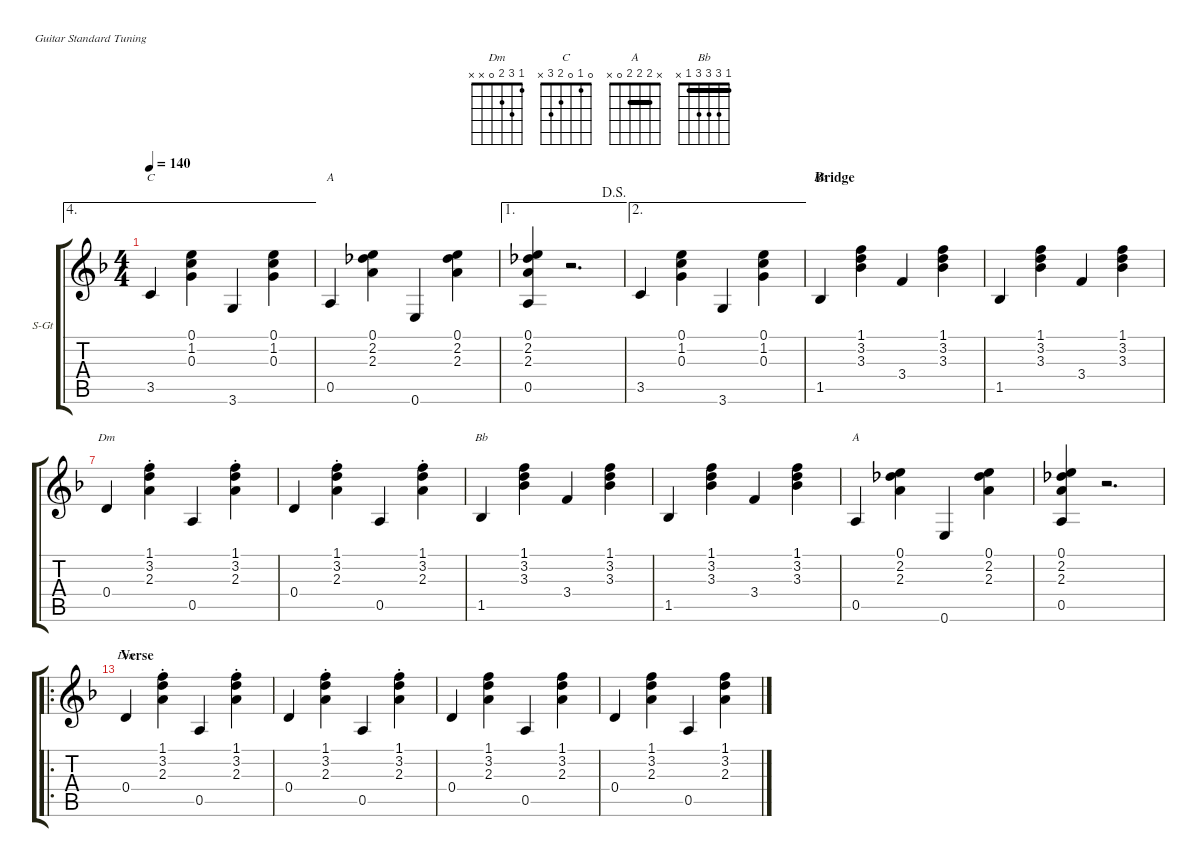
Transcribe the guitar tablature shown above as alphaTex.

\defaultSystemsLayout 4
\hideDynamics
\bracketExtendMode groupsimilarinstruments
\firstSystemTrackNameOrientation horizontal
\otherSystemsTrackNameOrientation horizontal
\defaultBarNumberDisplay FirstOfSystem
\track ("Chords" "S-Gt") {instrument acousticguitarsteel}
\staff {score tabs}
\tuning (E4 B3 G3 D3 A2 E2)
\chord ("Dm" 1 3 2 0 x x)
\chord ("C" 0 1 0 2 3 x)
\chord ("A" x 2 2 2 0 x) {barre (2 2)}
\chord ("Bb" 1 3 3 3 1 x) {barre 1}
\ae 4
\ts (4 4)
\tempo 140
\clef g2
\ks dminor
3.5.4{ch "C" dy mf} (0.1 1.2 0.3).4 3.6.4 (0.3 1.2 0.1).4 |
0.5.4{ch "A"} (2.3 0.1 2.2).4 0.6.4 (0.1 2.2 2.3).4 |
\ae 1
\jump dalsegno
(0.5 2.3 2.2 0.1).4 r.2{d} |
\ae 2
3.5.4 (0.1 1.2 0.3).4 3.6.4 (0.3 1.2 0.1).4 |
\section ("" "Bridge")
1.5.4{ch "Bb"} (1.1 3.2 3.3).4 3.4.4 (3.3 3.2 1.1).4 |
1.5.4 (1.1 3.2 3.3).4 3.4.4 (3.3 3.2 1.1).4 |
0.4.4{ch "Dm"} (2.3 1.1 3.2{st}).4 0.5.4 (1.1 3.2{st} 2.3).4 |
0.4.4 (2.3 1.1 3.2{st}).4 0.5.4 (1.1 3.2{st} 2.3).4 |
1.5.4{ch "Bb"} (1.1 3.2 3.3).4 3.4.4 (3.3 3.2 1.1).4 |
1.5.4 (1.1 3.2 3.3).4 3.4.4 (3.3 3.2 1.1).4 |
0.5.4{ch "A"} (2.3 0.1 2.2).4 0.6.4 (0.1 2.2 2.3).4 |
(0.5 2.3 2.2 0.1).4 r.2{d} |
\ro
\section ("" "Verse")
0.4.4{ch "Dm"} (2.3 1.1 3.2{st}).4 0.5.4 (1.1 3.2{st} 2.3).4 |
0.4.4 (2.3 1.1 3.2{st}).4 0.5.4 (1.1 3.2{st} 2.3).4 |
0.4.4 (2.3 1.1 3.2).4 0.5.4 (1.1 3.2 2.3).4 |
0.4.4 (2.3 1.1 3.2).4 0.5.4 (1.1 3.2 2.3).4
